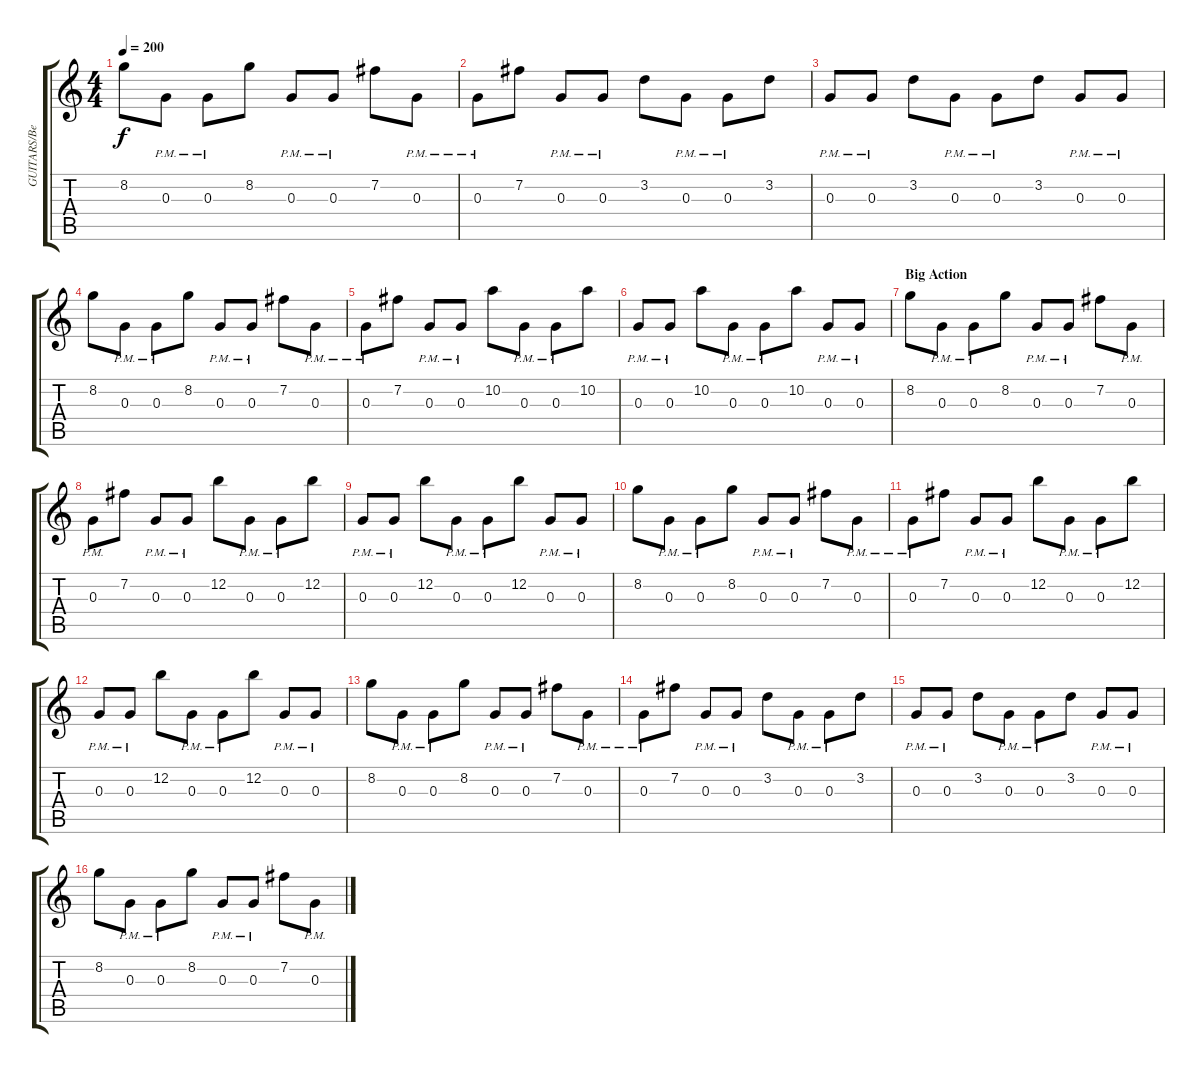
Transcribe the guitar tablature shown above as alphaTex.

\track ("GUITARS/Bells of Sorrow" "GUITARS/Be") {instrument distortionguitar}
\staff {score tabs}
\tuning (E4 B3 G3 D3 A2 E2) {hide}
\ts (4 4)
\tempo 200
\clef g2
\ks c
8.2.8{dy f} 0.3{pm}.8 0.3{pm}.8 8.2.8 0.3{pm}.8 0.3{pm}.8 7.2.8 0.3{pm}.8 |
0.3{pm}.8 7.2.8 0.3{pm}.8 0.3{pm}.8 3.2.8 0.3{pm}.8 0.3{pm}.8 3.2.8 |
0.3{pm}.8 0.3{pm}.8 3.2.8 0.3{pm}.8 0.3{pm}.8 3.2.8 0.3{pm}.8 0.3{pm}.8 |
8.2.8 0.3{pm}.8 0.3{pm}.8 8.2.8 0.3{pm}.8 0.3{pm}.8 7.2.8 0.3{pm}.8 |
0.3{pm}.8 7.2.8 0.3{pm}.8 0.3{pm}.8 10.2.8 0.3{pm}.8 0.3{pm}.8 10.2.8 |
0.3{pm}.8 0.3{pm}.8 10.2.8 0.3{pm}.8 0.3{pm}.8 10.2.8 0.3{pm}.8 0.3{pm}.8 |
\section ("" "Big Action")
8.2.8 0.3{pm}.8 0.3{pm}.8 8.2.8 0.3{pm}.8 0.3{pm}.8 7.2.8 0.3{pm}.8 |
0.3{pm}.8 7.2.8 0.3{pm}.8 0.3{pm}.8 12.2.8 0.3{pm}.8 0.3{pm}.8 12.2.8 |
0.3{pm}.8 0.3{pm}.8 12.2.8 0.3{pm}.8 0.3{pm}.8 12.2.8 0.3{pm}.8 0.3{pm}.8 |
8.2.8 0.3{pm}.8 0.3{pm}.8 8.2.8 0.3{pm}.8 0.3{pm}.8 7.2.8 0.3{pm}.8 |
0.3{pm}.8 7.2.8 0.3{pm}.8 0.3{pm}.8 12.2.8 0.3{pm}.8 0.3{pm}.8 12.2.8 |
0.3{pm}.8 0.3{pm}.8 12.2.8 0.3{pm}.8 0.3{pm}.8 12.2.8 0.3{pm}.8 0.3{pm}.8 |
8.2.8 0.3{pm}.8 0.3{pm}.8 8.2.8 0.3{pm}.8 0.3{pm}.8 7.2.8 0.3{pm}.8 |
0.3{pm}.8 7.2.8 0.3{pm}.8 0.3{pm}.8 3.2.8 0.3{pm}.8 0.3{pm}.8 3.2.8 |
0.3{pm}.8 0.3{pm}.8 3.2.8 0.3{pm}.8 0.3{pm}.8 3.2.8 0.3{pm}.8 0.3{pm}.8 |
8.2.8 0.3{pm}.8 0.3{pm}.8 8.2.8 0.3{pm}.8 0.3{pm}.8 7.2.8 0.3{pm}.8
